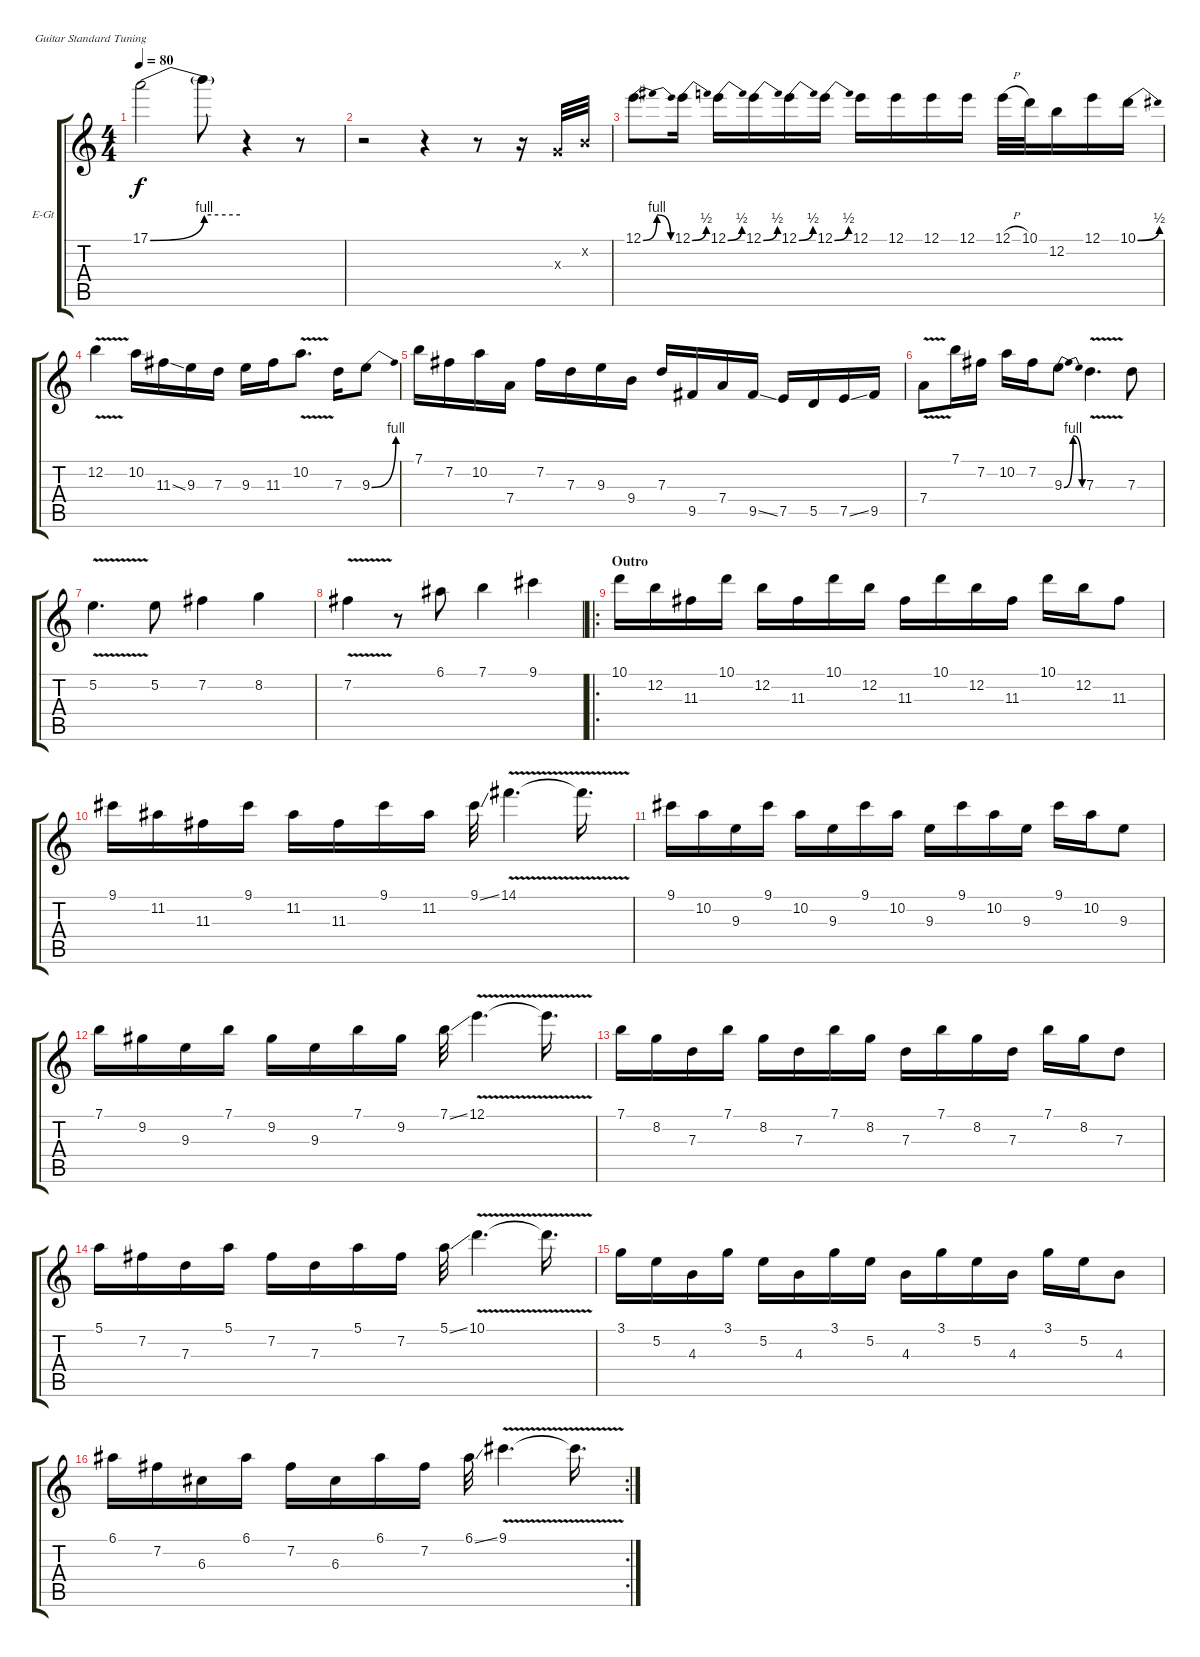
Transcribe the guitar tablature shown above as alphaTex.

\bracketExtendMode groupsimilarinstruments
\firstSystemTrackNameOrientation horizontal
\otherSystemsTrackNameOrientation horizontal
\track ("Guitar solo 2 (8)" "E-Gt") {instrument overdrivenguitar}
\staff {score tabs}
\tuning (E4 B3 G3 D3 A2 E2)
\ts (4 4)
\tempo 80
\clef g2
\ks c
17.1{be (bend 0 0 60 4)}.2{dy f} 17.1{be (hold 0 4 60 4) t}.8 r.4 r.8 |
r.2 r.4 r.8 r.16 0.3{x}.32 0.2{x}.32 |
12.1{be (bendrelease 0 0 30 4 30 4 60 0)}.8{d} 12.1{be (bend 0 0 60 2)}.16 12.1{be (bend 0 0 60 2)}.16 12.1{be (bend 0 0 60 2)}.16 12.1{be (bend 0 0 60 2)}.16 12.1{be (bend 0 0 60 2)}.16 12.1.16 12.1.16 12.1.16 12.1.16 12.1{h}.32 10.1.32 12.2.16 12.1.16 10.1{be (bend 0 0 60 2)}.16 |
12.2{v}.4 10.2.16 11.3{ss}.16 9.3.16 7.3.16 9.3.16 11.3.16 10.2{v}.8{d} 7.3.16 9.3{be (bend 0 0 60 4)}.8 |
7.1.16 7.2.16 10.2.16 7.4.16 7.2.16 7.3.16 9.3.16 9.4.16 7.3.16 9.5.16 7.4.16 9.5{ss}.16 7.5.16 5.5.16 7.5{ss}.16 9.5.16 |
7.4{v}.8 7.1.16 7.2.16 10.2.16 7.2.16 9.3{be (bendrelease 0 0 30 4 30 4 60 0)}.8 7.3{v}.4{d} 7.3.8 |
5.2{v}.4{d} 5.2.8 7.2.4 8.2.4 |
7.2{v}.4 r.8 6.1.8 7.1.4 9.1.4 |
\ro
\section ("" "Outro")
10.1.16 12.2.16 11.3.16 10.1.16 12.2.16 11.3.16 10.1.16 12.2.16 11.3.16 10.1.16 12.2.16 11.3.16 10.1.16 12.2.16 11.3.8 |
9.1.16 11.2.16 11.3.16 9.1.16 11.2.16 11.3.16 9.1.16 11.2.16 9.1{ss}.32 14.1{v}.4{d} 14.1{v t}.16{d} |
9.1.16 10.2.16 9.3.16 9.1.16 10.2.16 9.3.16 9.1.16 10.2.16 9.3.16 9.1.16 10.2.16 9.3.16 9.1.16 10.2.16 9.3.8 |
7.1.16 9.2.16 9.3.16 7.1.16 9.2.16 9.3.16 7.1.16 9.2.16 7.1{ss}.32 12.1{v}.4{d} 12.1{v t}.16{d} |
7.1.16 8.2.16 7.3.16 7.1.16 8.2.16 7.3.16 7.1.16 8.2.16 7.3.16 7.1.16 8.2.16 7.3.16 7.1.16 8.2.16 7.3.8 |
5.1.16 7.2.16 7.3.16 5.1.16 7.2.16 7.3.16 5.1.16 7.2.16 5.1{ss}.32 10.1{v}.4{d} 10.1{v t}.16{d} |
3.1.16 5.2.16 4.3.16 3.1.16 5.2.16 4.3.16 3.1.16 5.2.16 4.3.16 3.1.16 5.2.16 4.3.16 3.1.16 5.2.16 4.3.8 |
\rc 2
6.1.16 7.2.16 6.3.16 6.1.16 7.2.16 6.3.16 6.1.16 7.2.16 6.1{ss}.32 9.1{v}.4{d} 9.1{v t}.16{d}
